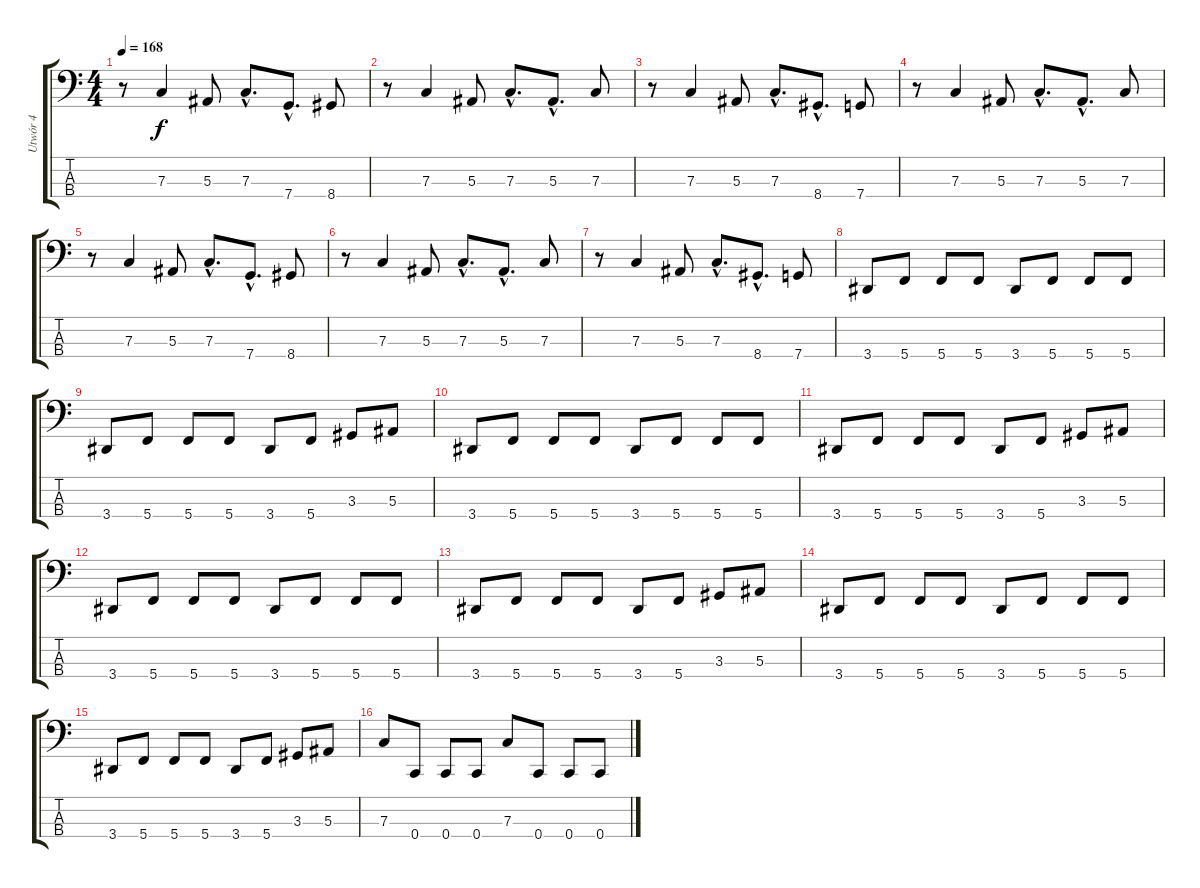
\track ("Utwór 4" "Utwór 4") {instrument electricbassfinger}
\staff {score tabs}
\tuning (Eb2 Bb1 F1 C1) {hide}
\ts (4 4)
\tempo 168
\clef f4
\ks c
r.8{dy f} 7.3.4 5.3.8 7.3{hac}.8{d} 7.4{hac}.8{d} 8.4.8 |
r.8 7.3.4 5.3.8 7.3{hac}.8{d} 5.3{hac}.8{d} 7.3.8 |
r.8 7.3.4 5.3.8 7.3{hac}.8{d} 8.4{hac}.8{d} 7.4.8 |
r.8 7.3.4 5.3.8 7.3{hac}.8{d} 5.3{hac}.8{d} 7.3.8 |
r.8 7.3.4 5.3.8 7.3{hac}.8{d} 7.4{hac}.8{d} 8.4.8 |
r.8 7.3.4 5.3.8 7.3{hac}.8{d} 5.3{hac}.8{d} 7.3.8 |
r.8 7.3.4 5.3.8 7.3{hac}.8{d} 8.4{hac}.8{d} 7.4.8 |
3.4.8 5.4.8 5.4.8 5.4.8 3.4.8 5.4.8 5.4.8 5.4.8 |
3.4.8 5.4.8 5.4.8 5.4.8 3.4.8 5.4.8 3.3.8 5.3.8 |
3.4.8 5.4.8 5.4.8 5.4.8 3.4.8 5.4.8 5.4.8 5.4.8 |
3.4.8 5.4.8 5.4.8 5.4.8 3.4.8 5.4.8 3.3.8 5.3.8 |
3.4.8 5.4.8 5.4.8 5.4.8 3.4.8 5.4.8 5.4.8 5.4.8 |
3.4.8 5.4.8 5.4.8 5.4.8 3.4.8 5.4.8 3.3.8 5.3.8 |
3.4.8 5.4.8 5.4.8 5.4.8 3.4.8 5.4.8 5.4.8 5.4.8 |
3.4.8 5.4.8 5.4.8 5.4.8 3.4.8 5.4.8 3.3.8 5.3.8 |
7.3.8 0.4.8 0.4.8 0.4.8 7.3.8 0.4.8 0.4.8 0.4.8
